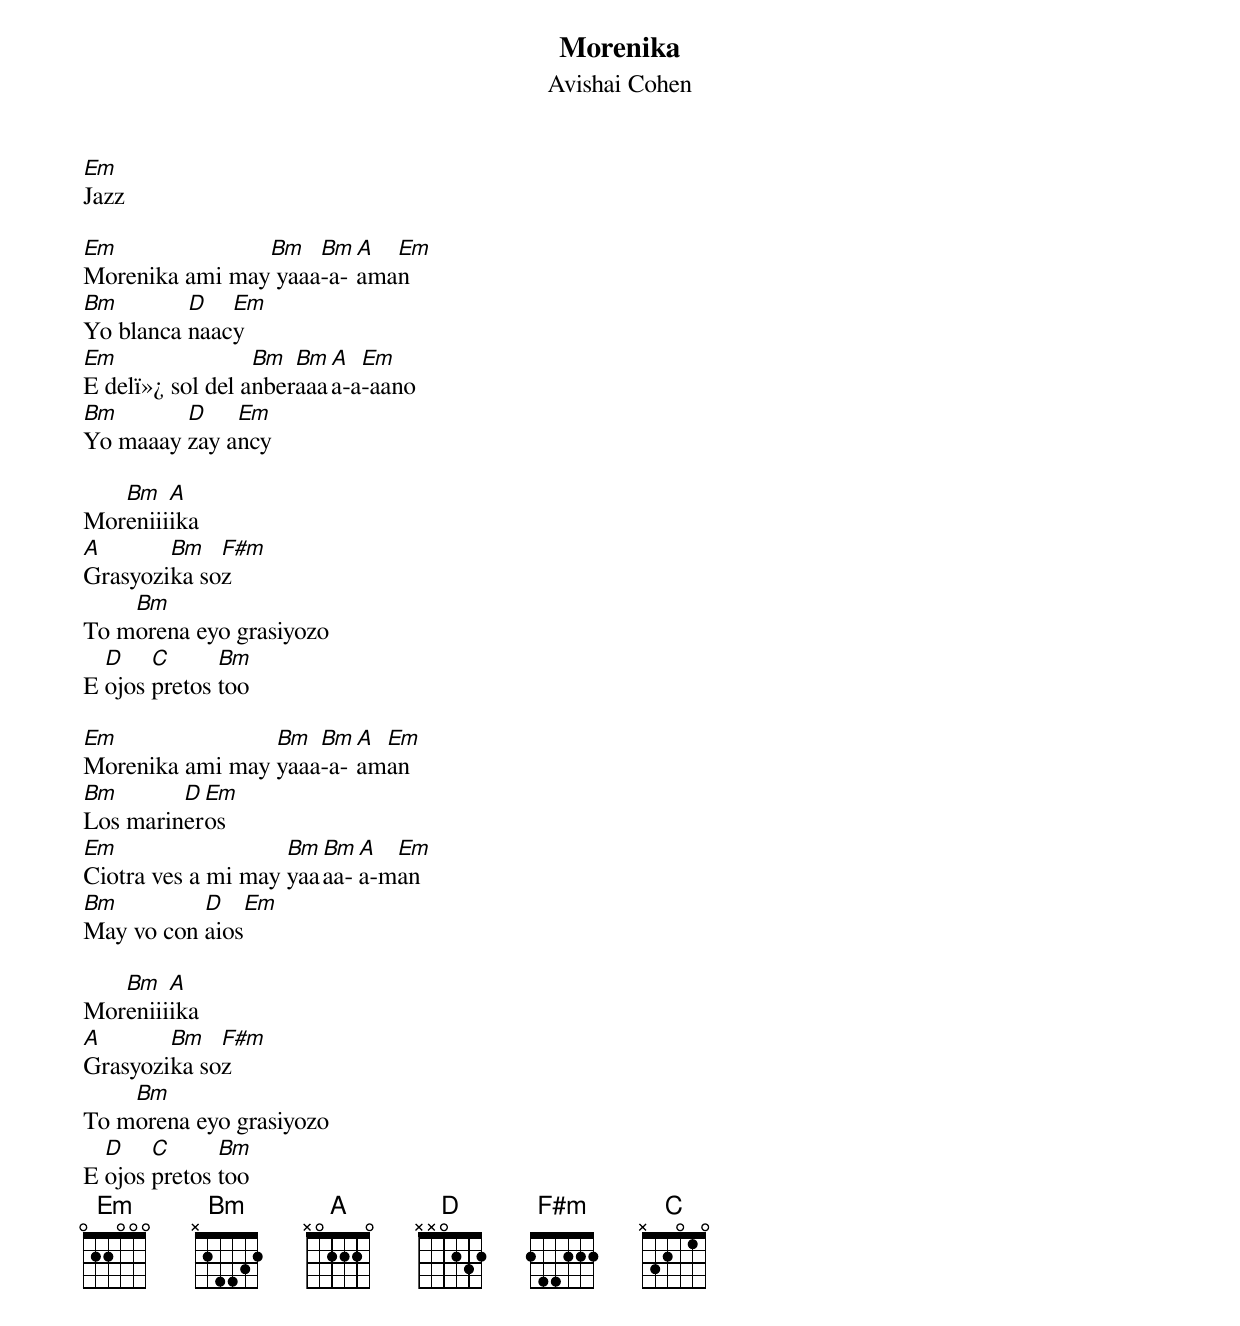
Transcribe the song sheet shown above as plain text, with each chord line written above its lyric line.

Morenika
Avishai Cohen
Em
Jazz

Em              Bm   Bm A  Em
Morenika ami may yaaa-a-aman
Bm        D   Em
Yo blanca naacy
Em                Bm  Bm A  Em
E delï»¿ sol del anberaaaa-a-aano
Bm       D    Em
Yo maaay zay ancy

   Bm   A
Moreniiiika
A       Bm   F#m
Grasyozika soz
    Bm
To morena eyo grasiyozo
  D    C      Bm
E ojos pretos too

Em               Bm  Bm A Em
Morenika ami may yaaa-a-aman
Bm       D Em
Los marineros
Em                  Bm Bm A  Em
Ciotra ves a mi may yaaaa-a-man
Bm         D   Em
May vo con aios

   Bm   A
Moreniiiika
A       Bm   F#m
Grasyozika soz
    Bm
To morena eyo grasiyozo
  D    C      Bm
E ojos pretos too
